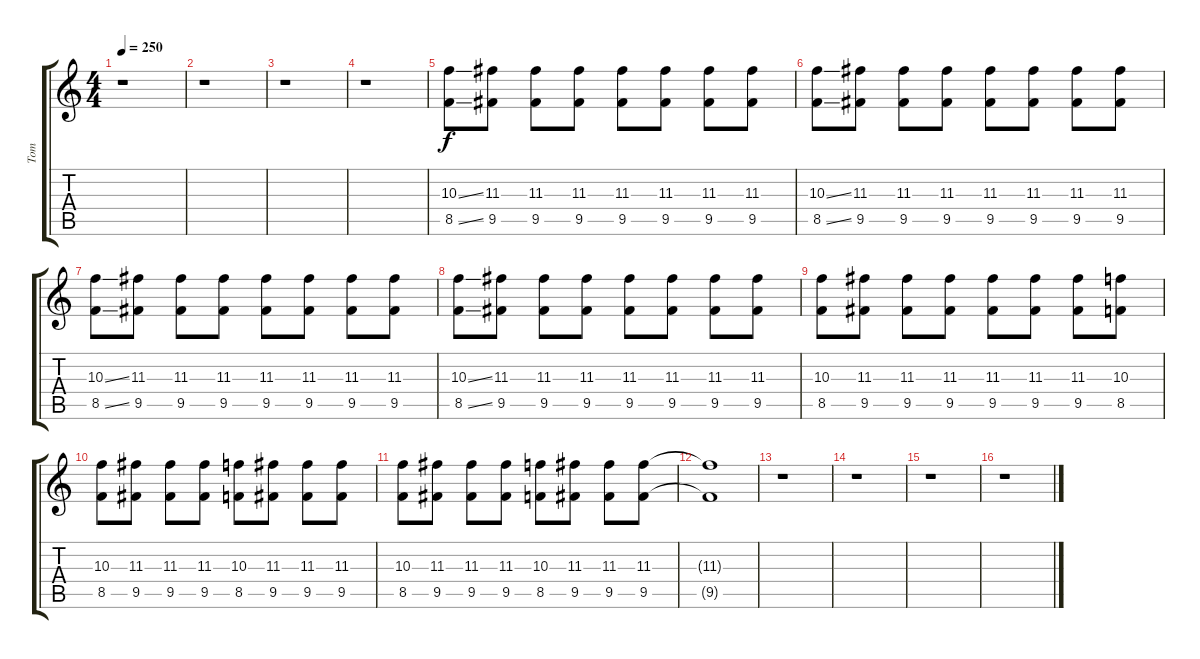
\track ("Tom" "Tom") {instrument distortionguitar}
\staff {score tabs}
\tuning (E4 B3 G3 D3 A2 E2) {hide}
\ts (4 4)
\tempo 250
\clef g2
\ks c
r.1{dy f} |
r.1 |
r.1 |
r.1 |
(10.3{ss} 8.5{ss}).8 (11.3 9.5).8 (11.3 9.5).8 (11.3 9.5).8 (11.3 9.5).8 (11.3 9.5).8 (11.3 9.5).8 (11.3 9.5).8 |
(10.3{ss} 8.5{ss}).8 (11.3 9.5).8 (11.3 9.5).8 (11.3 9.5).8 (11.3 9.5).8 (11.3 9.5).8 (11.3 9.5).8 (11.3 9.5).8 |
(10.3{ss} 8.5{ss}).8 (11.3 9.5).8 (11.3 9.5).8 (11.3 9.5).8 (11.3 9.5).8 (11.3 9.5).8 (11.3 9.5).8 (11.3 9.5).8 |
(10.3{ss} 8.5{ss}).8 (11.3 9.5).8 (11.3 9.5).8 (11.3 9.5).8 (11.3 9.5).8 (11.3 9.5).8 (11.3 9.5).8 (11.3 9.5).8 |
(10.3 8.5).8 (11.3 9.5).8 (11.3 9.5).8 (11.3 9.5).8 (11.3 9.5).8 (11.3 9.5).8 (11.3 9.5).8 (10.3 8.5).8 |
(10.3 8.5).8 (11.3 9.5).8 (11.3 9.5).8 (11.3 9.5).8 (10.3 8.5).8 (11.3 9.5).8 (11.3 9.5).8 (11.3 9.5).8 |
(10.3 8.5).8 (11.3 9.5).8 (11.3 9.5).8 (11.3 9.5).8 (10.3 8.5).8 (11.3 9.5).8 (11.3 9.5).8 (11.3 9.5).8 |
(11.3{t} 9.5{t}).1 |
r.1 |
r.1 |
r.1 |
r.1
